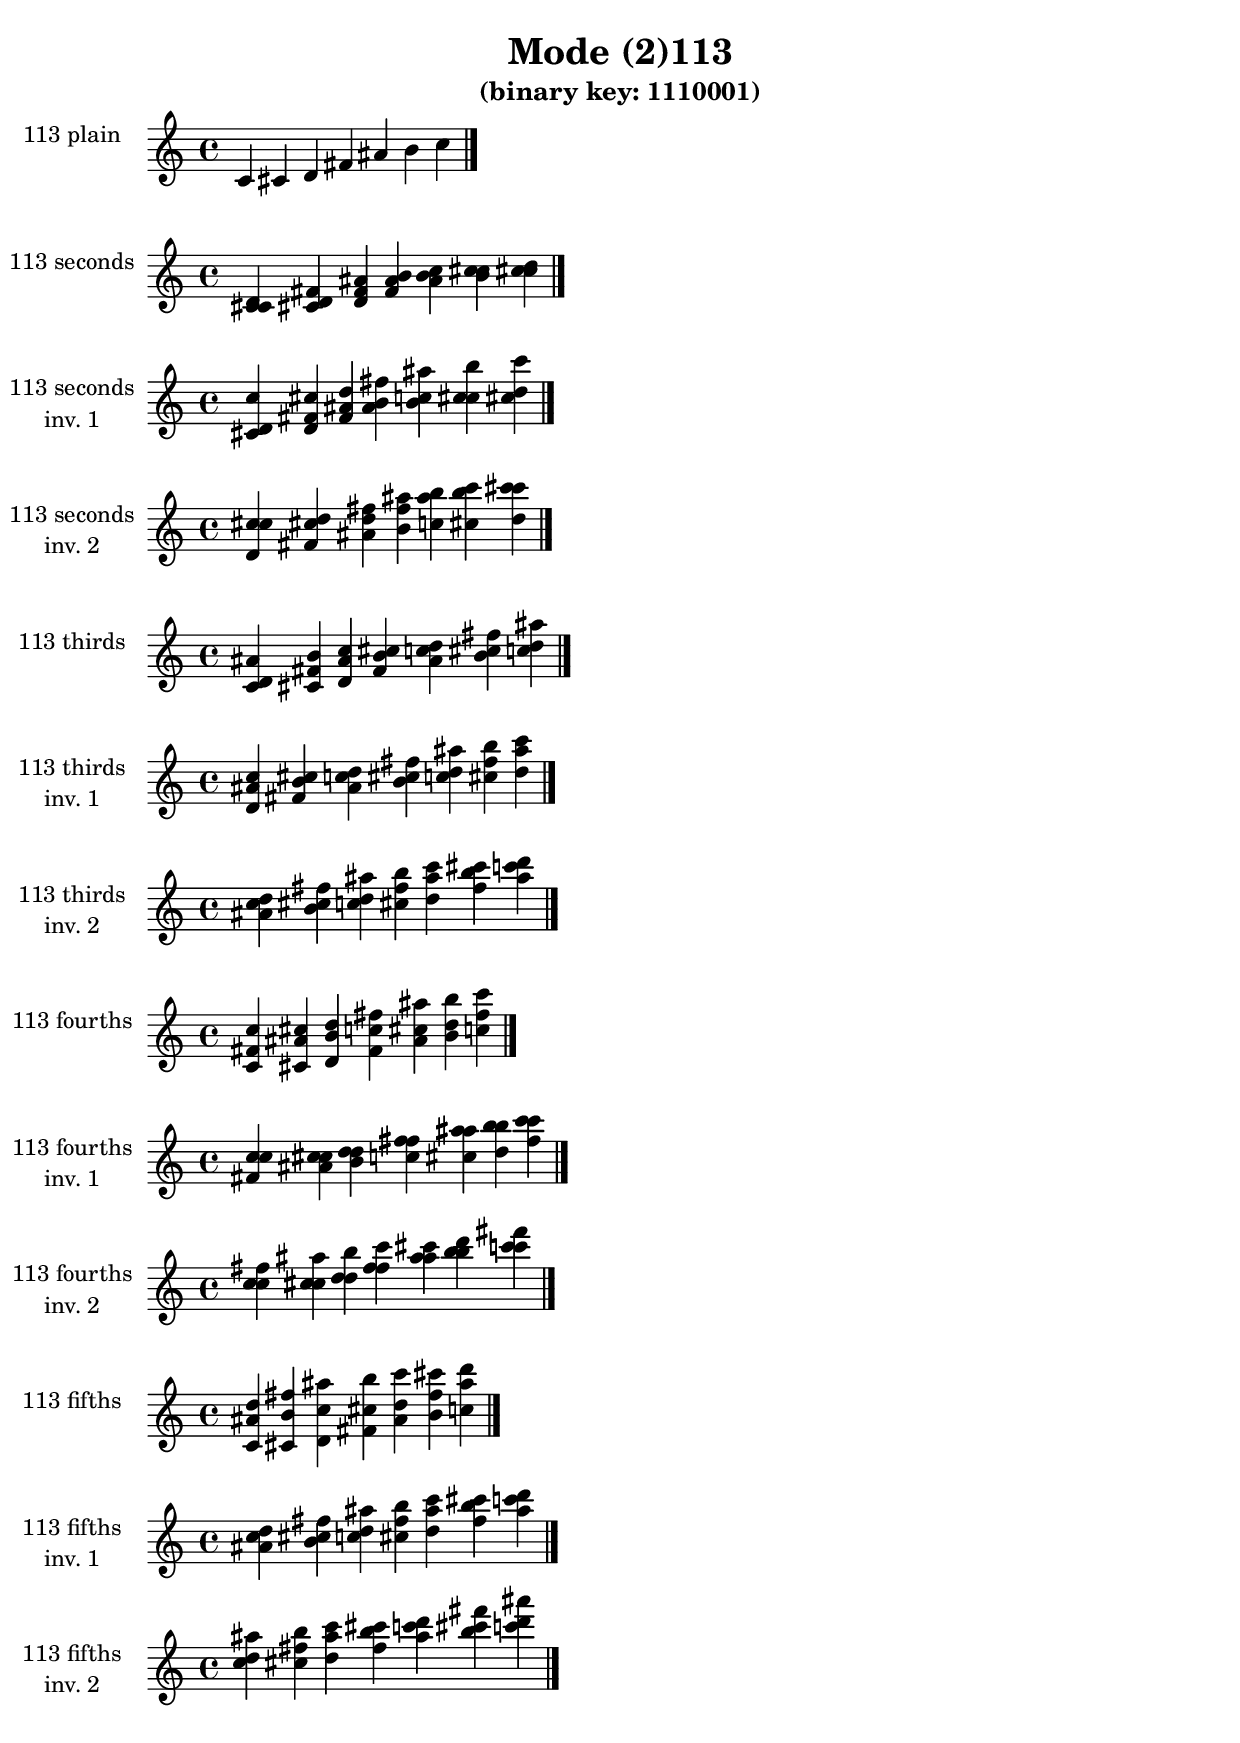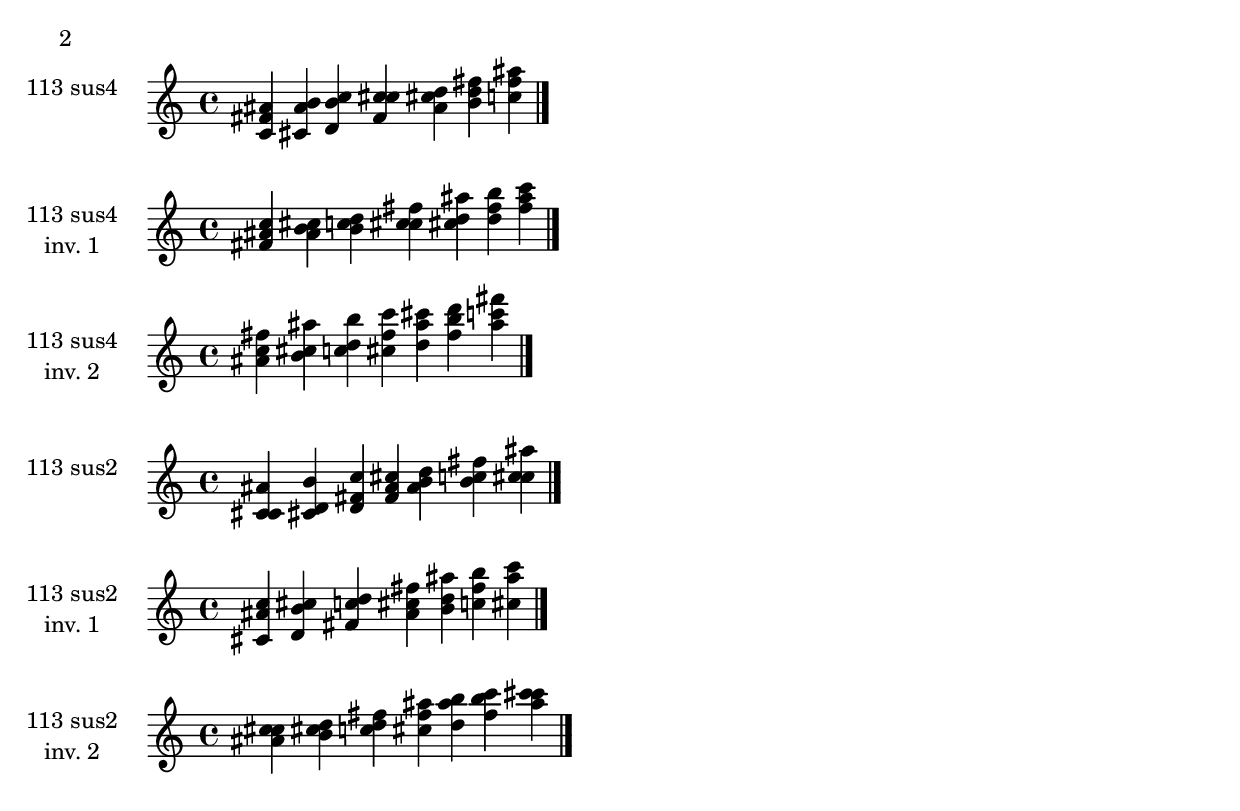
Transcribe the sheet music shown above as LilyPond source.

\version "2.19.0"

\header {
  title = "Mode (2)113"
  subtitle = "(binary key: 1110001)"
 %% Remove default LilyPond tagline
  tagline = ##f
}

\paper {
  #(set-paper-size "a4")
}

global = {
  \key c \major
  \time 4/4
  \tempo 4=100
}

\book {
  \score {
    \new Staff \with {
      instrumentName =  \markup { \column {
         \hcenter-in #14 \line { 113 plain }
         \hcenter-in #14 \line {  } } }
      midiInstrument = "oboe"
    } { \accidentalStyle "default"
        \cadenzaOn c' cis' d' fis' ais' b' c''  \cadenzaOff \bar "|." }
    \layout { }
  }
  \score {
    \new Staff \with {
      instrumentName =  \markup { \column {
         \hcenter-in #14 \line { 113 seconds }
         \hcenter-in #14 \line {  } } }
      midiInstrument = "oboe"
    } { \accidentalStyle "default"
        \cadenzaOn <c' cis' d'> <cis' d' fis'> <d' fis' ais'> <fis' ais' b'> <ais' b' c''> <b' c'' cis''> <c'' cis'' d''>  \cadenzaOff \bar "|." }
    \layout { }
  }
  \score {
    \new Staff \with {
      instrumentName =  \markup { \column {
         \hcenter-in #14 \line { 113 seconds }
         \hcenter-in #14 \line { inv. 1 } } }
      midiInstrument = "oboe"
    } { \accidentalStyle "default"
        \cadenzaOn <cis' d' c''> <d' fis' cis''> <fis' ais' d''> <ais' b' fis''> <b' c'' ais''> <c'' cis'' b''> <cis'' d'' c'''>  \cadenzaOff \bar "|." }
    \layout { }
  }
  \score {
    \new Staff \with {
      instrumentName =  \markup { \column {
         \hcenter-in #14 \line { 113 seconds }
         \hcenter-in #14 \line { inv. 2 } } }
      midiInstrument = "oboe"
    } { \accidentalStyle "default"
        \cadenzaOn <d' c'' cis''> <fis' cis'' d''> <ais' d'' fis''> <b' fis'' ais''> <c'' ais'' b''> <cis'' b'' c'''> <d'' c''' cis'''>  \cadenzaOff \bar "|." }
    \layout { }
  }
  \score {
    \new Staff \with {
      instrumentName =  \markup { \column {
         \hcenter-in #14 \line { 113 thirds }
         \hcenter-in #14 \line {  } } }
      midiInstrument = "oboe"
    } { \accidentalStyle "default"
        \cadenzaOn <c' d' ais'> <cis' fis' b'> <d' ais' c''> <fis' b' cis''> <ais' c'' d''> <b' cis'' fis''> <c'' d'' ais''>  \cadenzaOff \bar "|." }
    \layout { }
  }
  \score {
    \new Staff \with {
      instrumentName =  \markup { \column {
         \hcenter-in #14 \line { 113 thirds }
         \hcenter-in #14 \line { inv. 1 } } }
      midiInstrument = "oboe"
    } { \accidentalStyle "default"
        \cadenzaOn <d' ais' c''> <fis' b' cis''> <ais' c'' d''> <b' cis'' fis''> <c'' d'' ais''> <cis'' fis'' b''> <d'' ais'' c'''>  \cadenzaOff \bar "|." }
    \layout { }
  }
  \score {
    \new Staff \with {
      instrumentName =  \markup { \column {
         \hcenter-in #14 \line { 113 thirds }
         \hcenter-in #14 \line { inv. 2 } } }
      midiInstrument = "oboe"
    } { \accidentalStyle "default"
        \cadenzaOn <ais' c'' d''> <b' cis'' fis''> <c'' d'' ais''> <cis'' fis'' b''> <d'' ais'' c'''> <fis'' b'' cis'''> <ais'' c''' d'''>  \cadenzaOff \bar "|." }
    \layout { }
  }
  \score {
    \new Staff \with {
      instrumentName =  \markup { \column {
         \hcenter-in #14 \line { 113 fourths }
         \hcenter-in #14 \line {  } } }
      midiInstrument = "oboe"
    } { \accidentalStyle "default"
        \cadenzaOn <c' fis' c''> <cis' ais' cis''> <d' b' d''> <fis' c'' fis''> <ais' cis'' ais''> <b' d'' b''> <c'' fis'' c'''>  \cadenzaOff \bar "|." }
    \layout { }
  }
  \score {
    \new Staff \with {
      instrumentName =  \markup { \column {
         \hcenter-in #14 \line { 113 fourths }
         \hcenter-in #14 \line { inv. 1 } } }
      midiInstrument = "oboe"
    } { \accidentalStyle "default"
        \cadenzaOn <fis' c'' c''> <ais' cis'' cis''> <b' d'' d''> <c'' fis'' fis''> <cis'' ais'' ais''> <d'' b'' b''> <fis'' c''' c'''>  \cadenzaOff \bar "|." }
    \layout { }
  }
  \score {
    \new Staff \with {
      instrumentName =  \markup { \column {
         \hcenter-in #14 \line { 113 fourths }
         \hcenter-in #14 \line { inv. 2 } } }
      midiInstrument = "oboe"
    } { \accidentalStyle "default"
        \cadenzaOn <c'' c'' fis''> <cis'' cis'' ais''> <d'' d'' b''> <fis'' fis'' c'''> <ais'' ais'' cis'''> <b'' b'' d'''> <c''' c''' fis'''>  \cadenzaOff \bar "|." }
    \layout { }
  }
  \score {
    \new Staff \with {
      instrumentName =  \markup { \column {
         \hcenter-in #14 \line { 113 fifths }
         \hcenter-in #14 \line {  } } }
      midiInstrument = "oboe"
    } { \accidentalStyle "default"
        \cadenzaOn <c' ais' d''> <cis' b' fis''> <d' c'' ais''> <fis' cis'' b''> <ais' d'' c'''> <b' fis'' cis'''> <c'' ais'' d'''>  \cadenzaOff \bar "|." }
    \layout { }
  }
  \score {
    \new Staff \with {
      instrumentName =  \markup { \column {
         \hcenter-in #14 \line { 113 fifths }
         \hcenter-in #14 \line { inv. 1 } } }
      midiInstrument = "oboe"
    } { \accidentalStyle "default"
        \cadenzaOn <ais' d'' c''> <b' fis'' cis''> <c'' ais'' d''> <cis'' b'' fis''> <d'' c''' ais''> <fis'' cis''' b''> <ais'' d''' c'''>  \cadenzaOff \bar "|." }
    \layout { }
  }
  \score {
    \new Staff \with {
      instrumentName =  \markup { \column {
         \hcenter-in #14 \line { 113 fifths }
         \hcenter-in #14 \line { inv. 2 } } }
      midiInstrument = "oboe"
    } { \accidentalStyle "default"
        \cadenzaOn <d'' c'' ais''> <fis'' cis'' b''> <ais'' d'' c'''> <b'' fis'' cis'''> <c''' ais'' d'''> <cis''' b'' fis'''> <d''' c''' ais'''>  \cadenzaOff \bar "|." }
    \layout { }
  }
  \score {
    \new Staff \with {
      instrumentName =  \markup { \column {
         \hcenter-in #14 \line { 113 sus4 }
         \hcenter-in #14 \line {  } } }
      midiInstrument = "oboe"
    } { \accidentalStyle "default"
        \cadenzaOn <c' fis' ais'> <cis' ais' b'> <d' b' c''> <fis' c'' cis''> <ais' cis'' d''> <b' d'' fis''> <c'' fis'' ais''>  \cadenzaOff \bar "|." }
    \layout { }
  }
  \score {
    \new Staff \with {
      instrumentName =  \markup { \column {
         \hcenter-in #14 \line { 113 sus4 }
         \hcenter-in #14 \line { inv. 1 } } }
      midiInstrument = "oboe"
    } { \accidentalStyle "default"
        \cadenzaOn <fis' ais' c''> <ais' b' cis''> <b' c'' d''> <c'' cis'' fis''> <cis'' d'' ais''> <d'' fis'' b''> <fis'' ais'' c'''>  \cadenzaOff \bar "|." }
    \layout { }
  }
  \score {
    \new Staff \with {
      instrumentName =  \markup { \column {
         \hcenter-in #14 \line { 113 sus4 }
         \hcenter-in #14 \line { inv. 2 } } }
      midiInstrument = "oboe"
    } { \accidentalStyle "default"
        \cadenzaOn <ais' c'' fis''> <b' cis'' ais''> <c'' d'' b''> <cis'' fis'' c'''> <d'' ais'' cis'''> <fis'' b'' d'''> <ais'' c''' fis'''>  \cadenzaOff \bar "|." }
    \layout { }
  }
  \score {
    \new Staff \with {
      instrumentName =  \markup { \column {
         \hcenter-in #14 \line { 113 sus2 }
         \hcenter-in #14 \line {  } } }
      midiInstrument = "oboe"
    } { \accidentalStyle "default"
        \cadenzaOn <c' cis' ais'> <cis' d' b'> <d' fis' c''> <fis' ais' cis''> <ais' b' d''> <b' c'' fis''> <c'' cis'' ais''>  \cadenzaOff \bar "|." }
    \layout { }
  }
  \score {
    \new Staff \with {
      instrumentName =  \markup { \column {
         \hcenter-in #14 \line { 113 sus2 }
         \hcenter-in #14 \line { inv. 1 } } }
      midiInstrument = "oboe"
    } { \accidentalStyle "default"
        \cadenzaOn <cis' ais' c''> <d' b' cis''> <fis' c'' d''> <ais' cis'' fis''> <b' d'' ais''> <c'' fis'' b''> <cis'' ais'' c'''>  \cadenzaOff \bar "|." }
    \layout { }
  }
  \score {
    \new Staff \with {
      instrumentName =  \markup { \column {
         \hcenter-in #14 \line { 113 sus2 }
         \hcenter-in #14 \line { inv. 2 } } }
      midiInstrument = "oboe"
    } { \accidentalStyle "default"
        \cadenzaOn <ais' c'' cis''> <b' cis'' d''> <c'' d'' fis''> <cis'' fis'' ais''> <d'' ais'' b''> <fis'' b'' c'''> <ais'' c''' cis'''>  \cadenzaOff \bar "|." }
    \layout { }
  }
}

\book {
  \bookOutputSuffix "plain_"
  \score {
    \new Staff \with {
      instrumentName =  \markup { \column {
         \hcenter-in #14 \line { 113 plain }
         \hcenter-in #14 \line {  } } }
      midiInstrument = "oboe"
    } { \accidentalStyle "default"
        \cadenzaOn c' cis' d' fis' ais' b' c''  \cadenzaOff \bar "|." }
    \midi { }
  }
}
\book {
  \bookOutputSuffix "seconds_"
  \score {
    \new Staff \with {
      instrumentName =  \markup { \column {
         \hcenter-in #14 \line { 113 seconds }
         \hcenter-in #14 \line {  } } }
      midiInstrument = "oboe"
    } { \accidentalStyle "default"
        \cadenzaOn <c' cis' d'> <cis' d' fis'> <d' fis' ais'> <fis' ais' b'> <ais' b' c''> <b' c'' cis''> <c'' cis'' d''>  \cadenzaOff \bar "|." }
    \midi { }
  }
}
\book {
  \bookOutputSuffix "seconds_inv. 1"
  \score {
    \new Staff \with {
      instrumentName =  \markup { \column {
         \hcenter-in #14 \line { 113 seconds }
         \hcenter-in #14 \line { inv. 1 } } }
      midiInstrument = "oboe"
    } { \accidentalStyle "default"
        \cadenzaOn <cis' d' c''> <d' fis' cis''> <fis' ais' d''> <ais' b' fis''> <b' c'' ais''> <c'' cis'' b''> <cis'' d'' c'''>  \cadenzaOff \bar "|." }
    \midi { }
  }
}
\book {
  \bookOutputSuffix "seconds_inv. 2"
  \score {
    \new Staff \with {
      instrumentName =  \markup { \column {
         \hcenter-in #14 \line { 113 seconds }
         \hcenter-in #14 \line { inv. 2 } } }
      midiInstrument = "oboe"
    } { \accidentalStyle "default"
        \cadenzaOn <d' c'' cis''> <fis' cis'' d''> <ais' d'' fis''> <b' fis'' ais''> <c'' ais'' b''> <cis'' b'' c'''> <d'' c''' cis'''>  \cadenzaOff \bar "|." }
    \midi { }
  }
}
\book {
  \bookOutputSuffix "thirds_"
  \score {
    \new Staff \with {
      instrumentName =  \markup { \column {
         \hcenter-in #14 \line { 113 thirds }
         \hcenter-in #14 \line {  } } }
      midiInstrument = "oboe"
    } { \accidentalStyle "default"
        \cadenzaOn <c' d' ais'> <cis' fis' b'> <d' ais' c''> <fis' b' cis''> <ais' c'' d''> <b' cis'' fis''> <c'' d'' ais''>  \cadenzaOff \bar "|." }
    \midi { }
  }
}
\book {
  \bookOutputSuffix "thirds_inv. 1"
  \score {
    \new Staff \with {
      instrumentName =  \markup { \column {
         \hcenter-in #14 \line { 113 thirds }
         \hcenter-in #14 \line { inv. 1 } } }
      midiInstrument = "oboe"
    } { \accidentalStyle "default"
        \cadenzaOn <d' ais' c''> <fis' b' cis''> <ais' c'' d''> <b' cis'' fis''> <c'' d'' ais''> <cis'' fis'' b''> <d'' ais'' c'''>  \cadenzaOff \bar "|." }
    \midi { }
  }
}
\book {
  \bookOutputSuffix "thirds_inv. 2"
  \score {
    \new Staff \with {
      instrumentName =  \markup { \column {
         \hcenter-in #14 \line { 113 thirds }
         \hcenter-in #14 \line { inv. 2 } } }
      midiInstrument = "oboe"
    } { \accidentalStyle "default"
        \cadenzaOn <ais' c'' d''> <b' cis'' fis''> <c'' d'' ais''> <cis'' fis'' b''> <d'' ais'' c'''> <fis'' b'' cis'''> <ais'' c''' d'''>  \cadenzaOff \bar "|." }
    \midi { }
  }
}
\book {
  \bookOutputSuffix "fourths_"
  \score {
    \new Staff \with {
      instrumentName =  \markup { \column {
         \hcenter-in #14 \line { 113 fourths }
         \hcenter-in #14 \line {  } } }
      midiInstrument = "oboe"
    } { \accidentalStyle "default"
        \cadenzaOn <c' fis' c''> <cis' ais' cis''> <d' b' d''> <fis' c'' fis''> <ais' cis'' ais''> <b' d'' b''> <c'' fis'' c'''>  \cadenzaOff \bar "|." }
    \midi { }
  }
}
\book {
  \bookOutputSuffix "fourths_inv. 1"
  \score {
    \new Staff \with {
      instrumentName =  \markup { \column {
         \hcenter-in #14 \line { 113 fourths }
         \hcenter-in #14 \line { inv. 1 } } }
      midiInstrument = "oboe"
    } { \accidentalStyle "default"
        \cadenzaOn <fis' c'' c''> <ais' cis'' cis''> <b' d'' d''> <c'' fis'' fis''> <cis'' ais'' ais''> <d'' b'' b''> <fis'' c''' c'''>  \cadenzaOff \bar "|." }
    \midi { }
  }
}
\book {
  \bookOutputSuffix "fourths_inv. 2"
  \score {
    \new Staff \with {
      instrumentName =  \markup { \column {
         \hcenter-in #14 \line { 113 fourths }
         \hcenter-in #14 \line { inv. 2 } } }
      midiInstrument = "oboe"
    } { \accidentalStyle "default"
        \cadenzaOn <c'' c'' fis''> <cis'' cis'' ais''> <d'' d'' b''> <fis'' fis'' c'''> <ais'' ais'' cis'''> <b'' b'' d'''> <c''' c''' fis'''>  \cadenzaOff \bar "|." }
    \midi { }
  }
}
\book {
  \bookOutputSuffix "fifths_"
  \score {
    \new Staff \with {
      instrumentName =  \markup { \column {
         \hcenter-in #14 \line { 113 fifths }
         \hcenter-in #14 \line {  } } }
      midiInstrument = "oboe"
    } { \accidentalStyle "default"
        \cadenzaOn <c' ais' d''> <cis' b' fis''> <d' c'' ais''> <fis' cis'' b''> <ais' d'' c'''> <b' fis'' cis'''> <c'' ais'' d'''>  \cadenzaOff \bar "|." }
    \midi { }
  }
}
\book {
  \bookOutputSuffix "fifths_inv. 1"
  \score {
    \new Staff \with {
      instrumentName =  \markup { \column {
         \hcenter-in #14 \line { 113 fifths }
         \hcenter-in #14 \line { inv. 1 } } }
      midiInstrument = "oboe"
    } { \accidentalStyle "default"
        \cadenzaOn <ais' d'' c''> <b' fis'' cis''> <c'' ais'' d''> <cis'' b'' fis''> <d'' c''' ais''> <fis'' cis''' b''> <ais'' d''' c'''>  \cadenzaOff \bar "|." }
    \midi { }
  }
}
\book {
  \bookOutputSuffix "fifths_inv. 2"
  \score {
    \new Staff \with {
      instrumentName =  \markup { \column {
         \hcenter-in #14 \line { 113 fifths }
         \hcenter-in #14 \line { inv. 2 } } }
      midiInstrument = "oboe"
    } { \accidentalStyle "default"
        \cadenzaOn <d'' c'' ais''> <fis'' cis'' b''> <ais'' d'' c'''> <b'' fis'' cis'''> <c''' ais'' d'''> <cis''' b'' fis'''> <d''' c''' ais'''>  \cadenzaOff \bar "|." }
    \midi { }
  }
}
\book {
  \bookOutputSuffix "sus4_"
  \score {
    \new Staff \with {
      instrumentName =  \markup { \column {
         \hcenter-in #14 \line { 113 sus4 }
         \hcenter-in #14 \line {  } } }
      midiInstrument = "oboe"
    } { \accidentalStyle "default"
        \cadenzaOn <c' fis' ais'> <cis' ais' b'> <d' b' c''> <fis' c'' cis''> <ais' cis'' d''> <b' d'' fis''> <c'' fis'' ais''>  \cadenzaOff \bar "|." }
    \midi { }
  }
}
\book {
  \bookOutputSuffix "sus4_inv. 1"
  \score {
    \new Staff \with {
      instrumentName =  \markup { \column {
         \hcenter-in #14 \line { 113 sus4 }
         \hcenter-in #14 \line { inv. 1 } } }
      midiInstrument = "oboe"
    } { \accidentalStyle "default"
        \cadenzaOn <fis' ais' c''> <ais' b' cis''> <b' c'' d''> <c'' cis'' fis''> <cis'' d'' ais''> <d'' fis'' b''> <fis'' ais'' c'''>  \cadenzaOff \bar "|." }
    \midi { }
  }
}
\book {
  \bookOutputSuffix "sus4_inv. 2"
  \score {
    \new Staff \with {
      instrumentName =  \markup { \column {
         \hcenter-in #14 \line { 113 sus4 }
         \hcenter-in #14 \line { inv. 2 } } }
      midiInstrument = "oboe"
    } { \accidentalStyle "default"
        \cadenzaOn <ais' c'' fis''> <b' cis'' ais''> <c'' d'' b''> <cis'' fis'' c'''> <d'' ais'' cis'''> <fis'' b'' d'''> <ais'' c''' fis'''>  \cadenzaOff \bar "|." }
    \midi { }
  }
}
\book {
  \bookOutputSuffix "sus2_"
  \score {
    \new Staff \with {
      instrumentName =  \markup { \column {
         \hcenter-in #14 \line { 113 sus2 }
         \hcenter-in #14 \line {  } } }
      midiInstrument = "oboe"
    } { \accidentalStyle "default"
        \cadenzaOn <c' cis' ais'> <cis' d' b'> <d' fis' c''> <fis' ais' cis''> <ais' b' d''> <b' c'' fis''> <c'' cis'' ais''>  \cadenzaOff \bar "|." }
    \midi { }
  }
}
\book {
  \bookOutputSuffix "sus2_inv. 1"
  \score {
    \new Staff \with {
      instrumentName =  \markup { \column {
         \hcenter-in #14 \line { 113 sus2 }
         \hcenter-in #14 \line { inv. 1 } } }
      midiInstrument = "oboe"
    } { \accidentalStyle "default"
        \cadenzaOn <cis' ais' c''> <d' b' cis''> <fis' c'' d''> <ais' cis'' fis''> <b' d'' ais''> <c'' fis'' b''> <cis'' ais'' c'''>  \cadenzaOff \bar "|." }
    \midi { }
  }
}
\book {
  \bookOutputSuffix "sus2_inv. 2"
  \score {
    \new Staff \with {
      instrumentName =  \markup { \column {
         \hcenter-in #14 \line { 113 sus2 }
         \hcenter-in #14 \line { inv. 2 } } }
      midiInstrument = "oboe"
    } { \accidentalStyle "default"
        \cadenzaOn <ais' c'' cis''> <b' cis'' d''> <c'' d'' fis''> <cis'' fis'' ais''> <d'' ais'' b''> <fis'' b'' c'''> <ais'' c''' cis'''>  \cadenzaOff \bar "|." }
    \midi { }
  }
}
